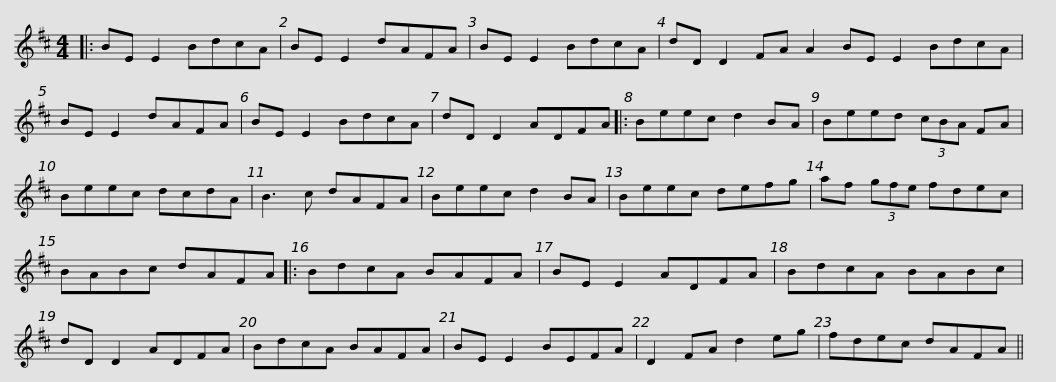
X:1
L:1/8
M:4/4
I:linebreak $
K:D
V:1 treble
V:1
|: BE E2 BdcA | BE E2 dAFA | BE E2 BdcA | dD D2 FA A2 BE E2 BdcA | BE E2 dAFA |$ %5
 BE E2 BdcA | dD D2 ADFA |: Beec d2 BA | Beed (3cBA FA | Beec dcdA | %10
 B3 c dAFA |$ Beec d2 BA | Beec defg | af (3gfe fdec | BABc dAFA |: %15
 BdcA BAFA |$ BE E2 ADFA | BdcA BABc | dD D2 ADFA | BdcA BAFA | %20
 BE E2 BEFA | D2 FA d2 eg |$ fdec dAFA || %23
